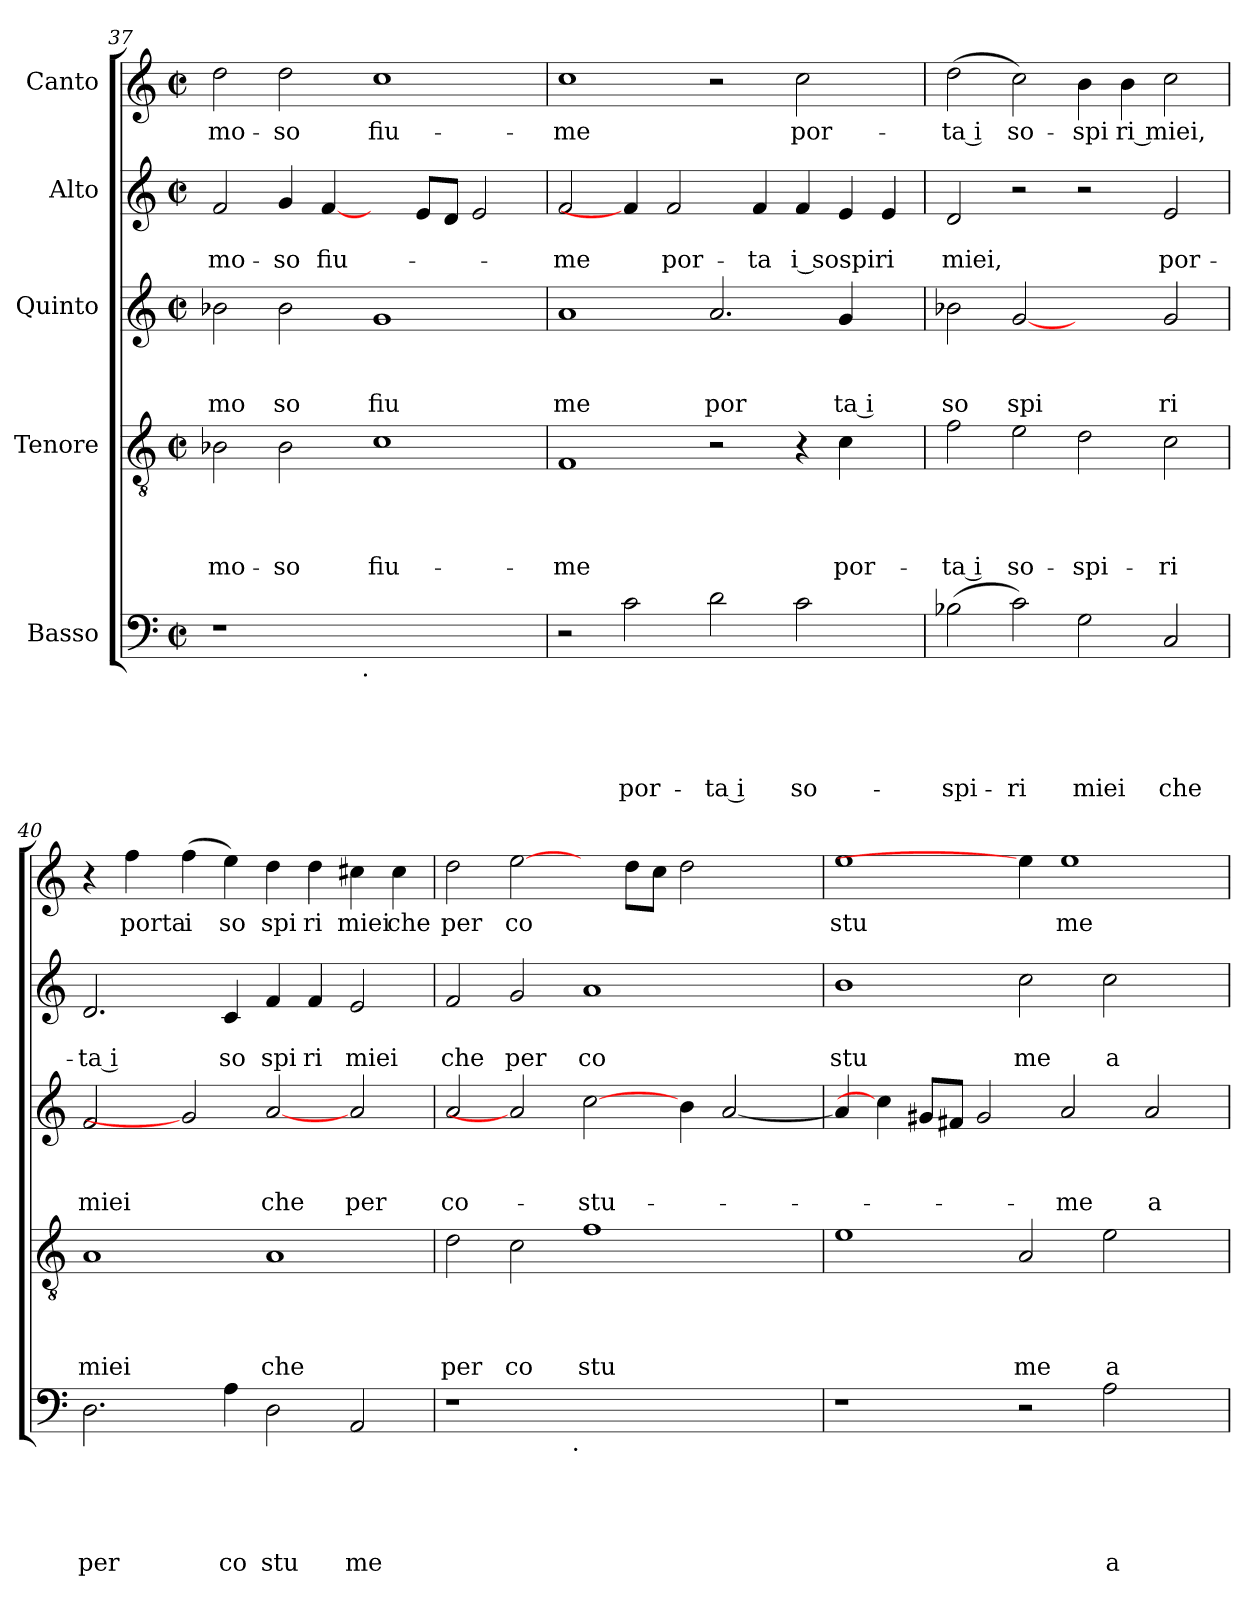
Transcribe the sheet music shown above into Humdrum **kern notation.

**kern	**text	**text	**text	**text	**text	**kern	**text	**text	**text	**text	**kern	**text	**text	**text	**kern	**text	**text	**kern	**text
*part5	*part5	*part5	*part5	*part5	*part5	*part4	*part4	*part4	*part4	*part4	*part3	*part3	*part3	*part3	*part2	*part2	*part2	*part1	*part1
*staff5	*staff5	*staff5	*staff5	*staff5	*staff5	*staff4	*staff4	*staff4	*staff4	*staff4	*staff3	*staff3	*staff3	*staff3	*staff2	*staff2	*staff2	*staff1	*staff1
*I"Basso	*	*	*	*	*	*I"Tenore	*	*	*	*	*I"Quinto	*	*	*	*I"Alto	*	*	*I"Canto	*
*clefF4	*	*	*	*	*	*clefGv2	*	*	*	*	*clefG2	*	*	*	*clefG2	*	*	*clefG2	*
*k[]	*	*	*	*	*	*k[]	*	*	*	*	*k[]	*	*	*	*k[]	*	*	*k[]	*
*C:	*	*	*	*	*	*C:	*	*	*	*	*C:	*	*	*	*C:	*	*	*C:	*
*M2/2	*	*	*	*	*	*M2/2	*	*	*	*	*M2/2	*	*	*	*M2/2	*	*	*M2/2	*
*met(c|)	*	*	*	*	*	*met(c|)	*	*	*	*	*met(c|)	*	*	*	*met(c|)	*	*	*met(c|)	*
=37	=37	=37	=37	=37	=37	=37	=37	=37	=37	=37	=37	=37	=37	=37	=37	=37	=37	=37	=37
!	!	!	!	!	!	!	!	!	!	!LO:LY:b	!	!	!	!LO:LY:b	!	!	!LO:LY:b	!	!LO:LY:b
*^	*	*	*	*	*	*	*	*	*	*	*	*	*	*	*	*	*	*	*
1r	2ryy	.	.	.	.	.	2B-X\	.	.	.	-mo-	2b-X\	.	.	mo	2f/	.	-mo-	2dd\	-mo-
!	!	!	!	!	!	!	!	!	!	!	!LO:LY:b	!	!	!	!LO:LY:b	!	!	!LO:LY:b	!	!LO:LY:b
.	4...ryy	.	.	.	.	.	2B-\	.	.	.	-so	2b-\	.	.	so	4g/	.	-so	2dd\	-so
!	!	!	!	!	!	!	!	!	!	!	!	!	!	!	!	!	!	!LO:LY:b	!	!
.	.	.	.	.	.	.	.	.	.	.	.	.	.	.	.	[4f/	.	fiu-	.	.
!	!LO:TX:b:t=.	!	!	!	!	!	!	!	!	!	!	!	!	!	!	!	!	!	!	!
.	1ryy	.	.	.	.	.	.	.	.	.	.	.	.	.	.	.	.	.	.	.
!	!	!	!	!	!	!	!	!	!	!	!LO:LY:b	!	!	!	!LO:LY:b	!	!	!	!	!LO:LY:b
1ryy	.	.	.	.	.	.	1c	.	.	.	fiu-	1g	.	.	fiu	4ryy	.	.	1cc	fiu-
.	.	.	.	.	.	.	.	.	.	.	.	.	.	.	.	8e/L	.	.	.	.
.	.	.	.	.	.	.	.	.	.	.	.	.	.	.	.	8d/J	.	.	.	.
.	.	.	.	.	.	.	.	.	.	.	.	.	.	.	.	2e/	.	.	.	.
.	32ryy	.	.	.	.	.	.	.	.	.	.	.	.	.	.	.	.	.	.	.
=38	=38	=38	=38	=38	=38	=38	=38	=38	=38	=38	=38	=38	=38	=38	=38	=38	=38	=38	=38	=38
!	!	!	!	!	!	!	!	!	!	!	!LO:LY:b	!	!	!	!LO:LY:b	!	!	!LO:LY:b	!	!LO:LY:b
*v	*v	*	*	*	*	*	*	*	*	*	*	*	*	*	*	*	*	*	*	*
2r	.	.	.	.	.	1F	.	.	.	-me	1a	.	.	me	2f/	.	-me	1cc	-me
!	!	!	!	!	!LO:LY:b	!	!	!	!	!	!	!	!	!	!	!	!	!	!
2c\	.	.	.	.	por-	.	.	.	.	.	.	.	.	.	4f/]	.	.	.	.
!	!	!	!	!	!	!	!	!	!	!	!	!	!	!	!	!	!LO:LY:b	!	!
.	.	.	.	.	.	.	.	.	.	.	.	.	.	.	2f/	.	por-	.	.
!	!	!	!	!	!LO:LY:b:rj	!	!	!	!	!	!	!	!	!LO:LY:b	!	!	!	!	!
2d\	.	.	.	.	-ta i	2r	.	.	.	.	2.a/	.	.	por	.	.	.	2r	.
!	!	!	!	!	!	!	!	!	!	!	!	!	!	!	!	!	!LO:LY:b:rj	!	!
.	.	.	.	.	.	.	.	.	.	.	.	.	.	.	4f/	.	-ta	.	.
!	!	!	!	!	!LO:LY:b	!	!	!	!	!	!	!	!	!	!	!	!LO:LY:b:rj	!	!LO:LY:b
2c\	.	.	.	.	so-	4r	.	.	.	.	.	.	.	.	4f/	.	i sospiri	2cc\	por-
!	!	!	!	!	!	!	!	!	!	!LO:LY:b	!	!	!	!LO:LY:b:rj	!	!	!	!	!
.	.	.	.	.	.	4c\	.	.	.	por-	4g/	.	.	ta i	4e/	.	.	.	.
4ryy	.	.	.	.	.	4ryy	.	.	.	.	4ryy	.	.	.	4e/	.	.	4ryy	.
=39	=39	=39	=39	=39	=39	=39	=39	=39	=39	=39	=39	=39	=39	=39	=39	=39	=39	=39	=39
!	!	!	!	!	!LO:LY:b	!	!	!	!	!LO:LY:b:rj	!	!	!	!LO:LY:b	!	!	!LO:LY:b	!	!LO:LY:b:rj
(>2B-X\	.	.	.	.	-spi-	2f\	.	.	.	-ta i	2b-X\	.	.	so	2d/	.	miei,	(<2dd\	-ta i
!	!	!	!	!	!LO:LY:b	!	!	!	!	!LO:LY:b	!	!	!	!LO:LY:b	!	!	!	!	!LO:LY:b
2c\)	.	.	.	.	-ri	2e\	.	.	.	so-	[2g	.	.	spi	2r	.	.	2cc\)	so-
!	!	!	!	!	!LO:LY:b	!	!	!	!	!LO:LY:b	!	!	!	!	!	!	!	!	!LO:LY:b
2G\	.	.	.	.	miei	2d\	.	.	.	-spi-	2ryy	.	.	.	2r	.	.	4b\	-spi
!	!	!	!	!	!	!	!	!	!	!	!	!	!	!	!	!	!	!	!LO:LY:b
.	.	.	.	.	.	.	.	.	.	.	.	.	.	.	.	.	.	4b\	ri miei,
!	!	!	!	!	!LO:LY:b	!	!	!	!	!LO:LY:b	!	!	!	!LO:LY:b	!	!	!LO:LY:b	!	!
2C/	.	.	.	.	che	2c\	.	.	.	-ri	2g/	.	.	ri	2e/	.	por-	2cc\	.
!!LO:LB:g=z
=40	=40	=40	=40	=40	=40	=40	=40	=40	=40	=40	=40	=40	=40	=40	=40	=40	=40	=40	=40
!	!	!	!	!	!LO:LY:b	!	!	!	!	!LO:LY:b	!	!	!	!LO:LY:b	!	!	!LO:LY:b:rj	!	!
2.D\	.	.	.	.	per	1A	.	.	.	miei	2f/	.	.	miei	2.d/	.	-ta i	4r	.
!	!	!	!	!	!	!	!	!	!	!	!	!	!	!	!	!	!	!	!LO:LY:b
.	.	.	.	.	.	.	.	.	.	.	.	.	.	.	.	.	.	4ff\	porta
!	!	!	!	!	!	!	!	!	!	!	!	!	!	!	!	!	!	!	!LO:LY:b
.	.	.	.	.	.	.	.	.	.	.	2g]	.	.	.	.	.	.	(<4ff\	i
!	!	!	!	!	!LO:LY:b	!	!	!	!	!	!	!	!	!	!	!	!LO:LY:b	!	!LO:LY:b
4A\	.	.	.	.	co	.	.	.	.	.	.	.	.	.	4c/	.	so	4ee\)	so
!	!	!	!	!	!LO:LY:b	!	!	!	!	!LO:LY:b	!	!	!	!LO:LY:b	!	!	!LO:LY:b	!	!LO:LY:b
2D\	.	.	.	.	stu	1A	.	.	.	che	[2a	.	.	che	4f/	.	spi	4dd\	spi
!	!	!	!	!	!	!	!	!	!	!	!	!	!	!	!	!	!LO:LY:b	!	!LO:LY:b
.	.	.	.	.	.	.	.	.	.	.	.	.	.	.	4f/	.	ri	4dd\	ri
!	!	!	!	!	!LO:LY:b	!	!	!	!	!	!	!	!	!LO:LY:b	!	!	!LO:LY:b	!	!LO:LY:b
2AA/	.	.	.	.	me	.	.	.	.	.	2a/	.	.	per	2e/	.	miei	4cc#X\	miei
!	!	!	!	!	!	!	!	!	!	!	!	!	!	!	!	!	!	!	!LO:LY:b
.	.	.	.	.	.	.	.	.	.	.	.	.	.	.	.	.	.	4cc#\	che
=41	=41	=41	=41	=41	=41	=41	=41	=41	=41	=41	=41	=41	=41	=41	=41	=41	=41	=41	=41
!	!	!	!	!	!	!	!	!	!	!LO:LY:b	!	!	!	!LO:LY:b	!	!	!LO:LY:b	!	!LO:LY:b
*^	*	*	*	*	*	*	*	*	*	*	*	*	*	*	*	*	*	*	*
1r	2ryy	.	.	.	.	.	2d\	.	.	.	per	2a/	.	.	co-	2f/	.	che	2dd\	per
!	!	!	!	!	!	!	!	!	!	!	!LO:LY:b	!	!	!	!	!	!	!LO:LY:b	!	!LO:LY:b
.	4...ryy	.	.	.	.	.	2c\	.	.	.	co	2a]	.	.	.	2g/	.	per	[2ee\	co
!	!LO:TX:b:t=.	!	!	!	!	!	!	!	!	!	!	!	!	!	!	!	!	!	!	!
.	1ryy	.	.	.	.	.	.	.	.	.	.	.	.	.	.	.	.	.	.	.
!	!	!	!	!	!	!	!	!	!	!	!LO:LY:b	!	!	!	!LO:LY:b	!	!	!LO:LY:b	!	!
1ryy	.	.	.	.	.	.	1f	.	.	.	stu	[2cc\	.	.	-stu-	1a	.	co	4ryy	.
.	.	.	.	.	.	.	.	.	.	.	.	.	.	.	.	.	.	.	8dd\L	.
.	.	.	.	.	.	.	.	.	.	.	.	.	.	.	.	.	.	.	8cc\J	.
.	.	.	.	.	.	.	.	.	.	.	.	4b\	.	.	.	.	.	.	2dd\	.
.	.	.	.	.	.	.	.	.	.	.	.	[<2a/	.	.	.	.	.	.	.	.
.	4ryy	.	.	.	.	.	.	.	.	.	.	.	.	.	.	.	.	.	.	.
4ryy	.	.	.	.	.	.	4ryy	.	.	.	.	.	.	.	.	4ryy	.	.	4ryy	.
.	32ryy	.	.	.	.	.	.	.	.	.	.	.	.	.	.	.	.	.	.	.
=42	=42	=42	=42	=42	=42	=42	=42	=42	=42	=42	=42	=42	=42	=42	=42	=42	=42	=42	=42	=42
!	!	!	!	!	!	!	!	!	!	!	!	!	!	!	!	!	!	!LO:LY:b	!	!LO:LY:b
*v	*v	*	*	*	*	*	*	*	*	*	*	*	*	*	*	*	*	*	*	*
1r	.	.	.	.	.	1e	.	.	.	.	4a/]	.	.	.	1b	.	stu	1ee	stu
.	.	.	.	.	.	.	.	.	.	.	4cc\]	.	.	.	.	.	.	.	.
.	.	.	.	.	.	.	.	.	.	.	8g#/L	.	.	.	.	.	.	.	.
.	.	.	.	.	.	.	.	.	.	.	8f#/J	.	.	.	.	.	.	.	.
.	.	.	.	.	.	.	.	.	.	.	2g#/	.	.	.	.	.	.	.	.
!	!	!	!	!	!	!	!	!	!	!LO:LY:b	!	!	!	!	!	!	!LO:LY:b	!	!
2r	.	.	.	.	.	2A/	.	.	.	me	.	.	.	.	2cc\	.	me	4ee\]	.
!	!	!	!	!	!	!	!	!	!	!	!	!	!	!LO:LY:b	!	!	!	!	!LO:LY:b
.	.	.	.	.	.	.	.	.	.	.	2a/	.	.	-me	.	.	.	1ee	me
!	!	!	!	!	!LO:LY:b	!	!	!	!	!LO:LY:b	!	!	!	!	!	!	!LO:LY:b	!	!
2A\	.	.	.	.	a	2e\	.	.	.	a	.	.	.	.	2cc\	.	a	.	.
!	!	!	!	!	!	!	!	!	!	!	!	!	!	!LO:LY:b	!	!	!	!	!
.	.	.	.	.	.	.	.	.	.	.	2a/	.	.	a	.	.	.	.	.
4ryy	.	.	.	.	.	4ryy	.	.	.	.	.	.	.	.	4ryy	.	.	.	.
=	=	=	=	=	=	=	=	=	=	=	=	=	=	=	=	=	=	=	=
*-	*-	*-	*-	*-	*-	*-	*-	*-	*-	*-	*-	*-	*-	*-	*-	*-	*-	*-	*-
